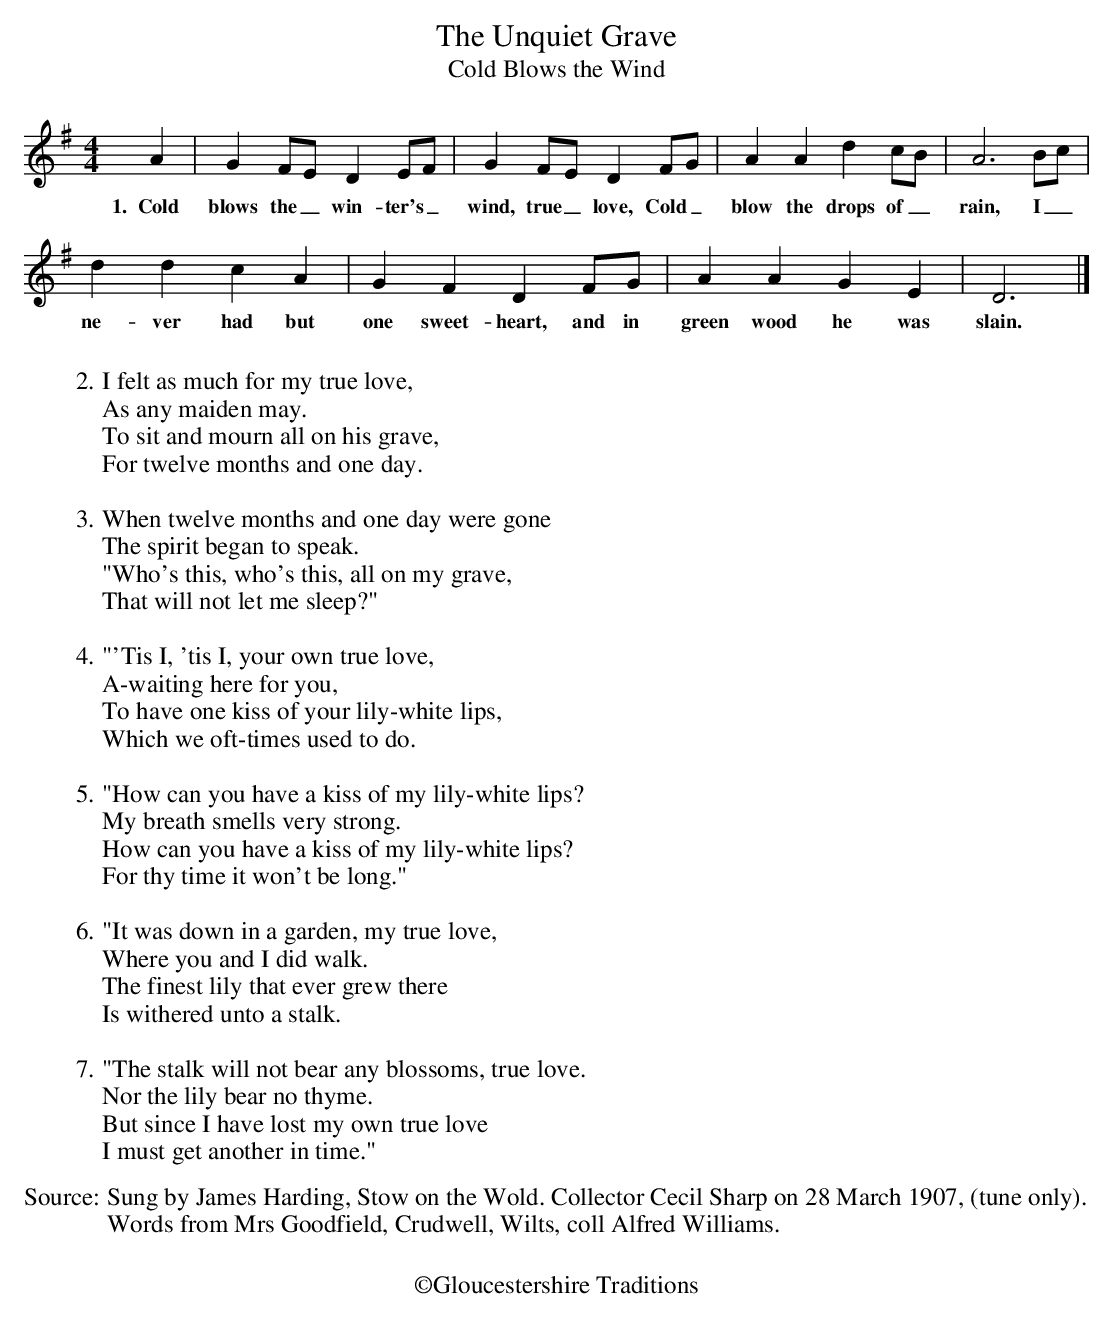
X:1
T:The Unquiet Grave
T:Cold Blows the Wind
M:4/4
L:1/8
K:Dmix
A2 | G2 FE D2 EF | G2 FE D2 FG | A2 A2 d2 cB | A6 Bc |
w:1.~~Cold blows the_ win-ter's_ wind, true_ love, Cold_ blow the drops of_ rain, I_
d2 d2 c2 A2 | G2 F2 D2 FG | A2 A2 G2 E2 | D6 |]
w:ne-ver had but one sweet-heart, and in green wood he was slain.
W:
W:2. I felt as much for my true love,
W:As any maiden may.
W:To sit and mourn all on his grave,
W:For twelve months and one day.
W:
W:3. When twelve months and one day were gone
W:The spirit began to speak.
W:"Who's this, who's this, all on my grave,
W:That will not let me sleep?"
W:
W:4. "'Tis I, 'tis I, your own true love,
W:A-waiting here for you,
W:To have one kiss of your lily-white lips,
W:Which we oft-times used to do.
W:
W:5."How can you have a kiss of my lily-white lips?
W:My breath smells very strong.
W:How can you have a kiss of my lily-white lips?
W:For thy time it won't be long."
W:
W:6."It was down in a garden, my true love,
W:Where you and I did walk.
W:The finest lily that ever grew there
W:Is withered unto a stalk.
W:
W:7."The stalk will not bear any blossoms, true love.
W:Nor the lily bear no thyme.
W:But since I have lost my own true love
W:I must get another in time."
